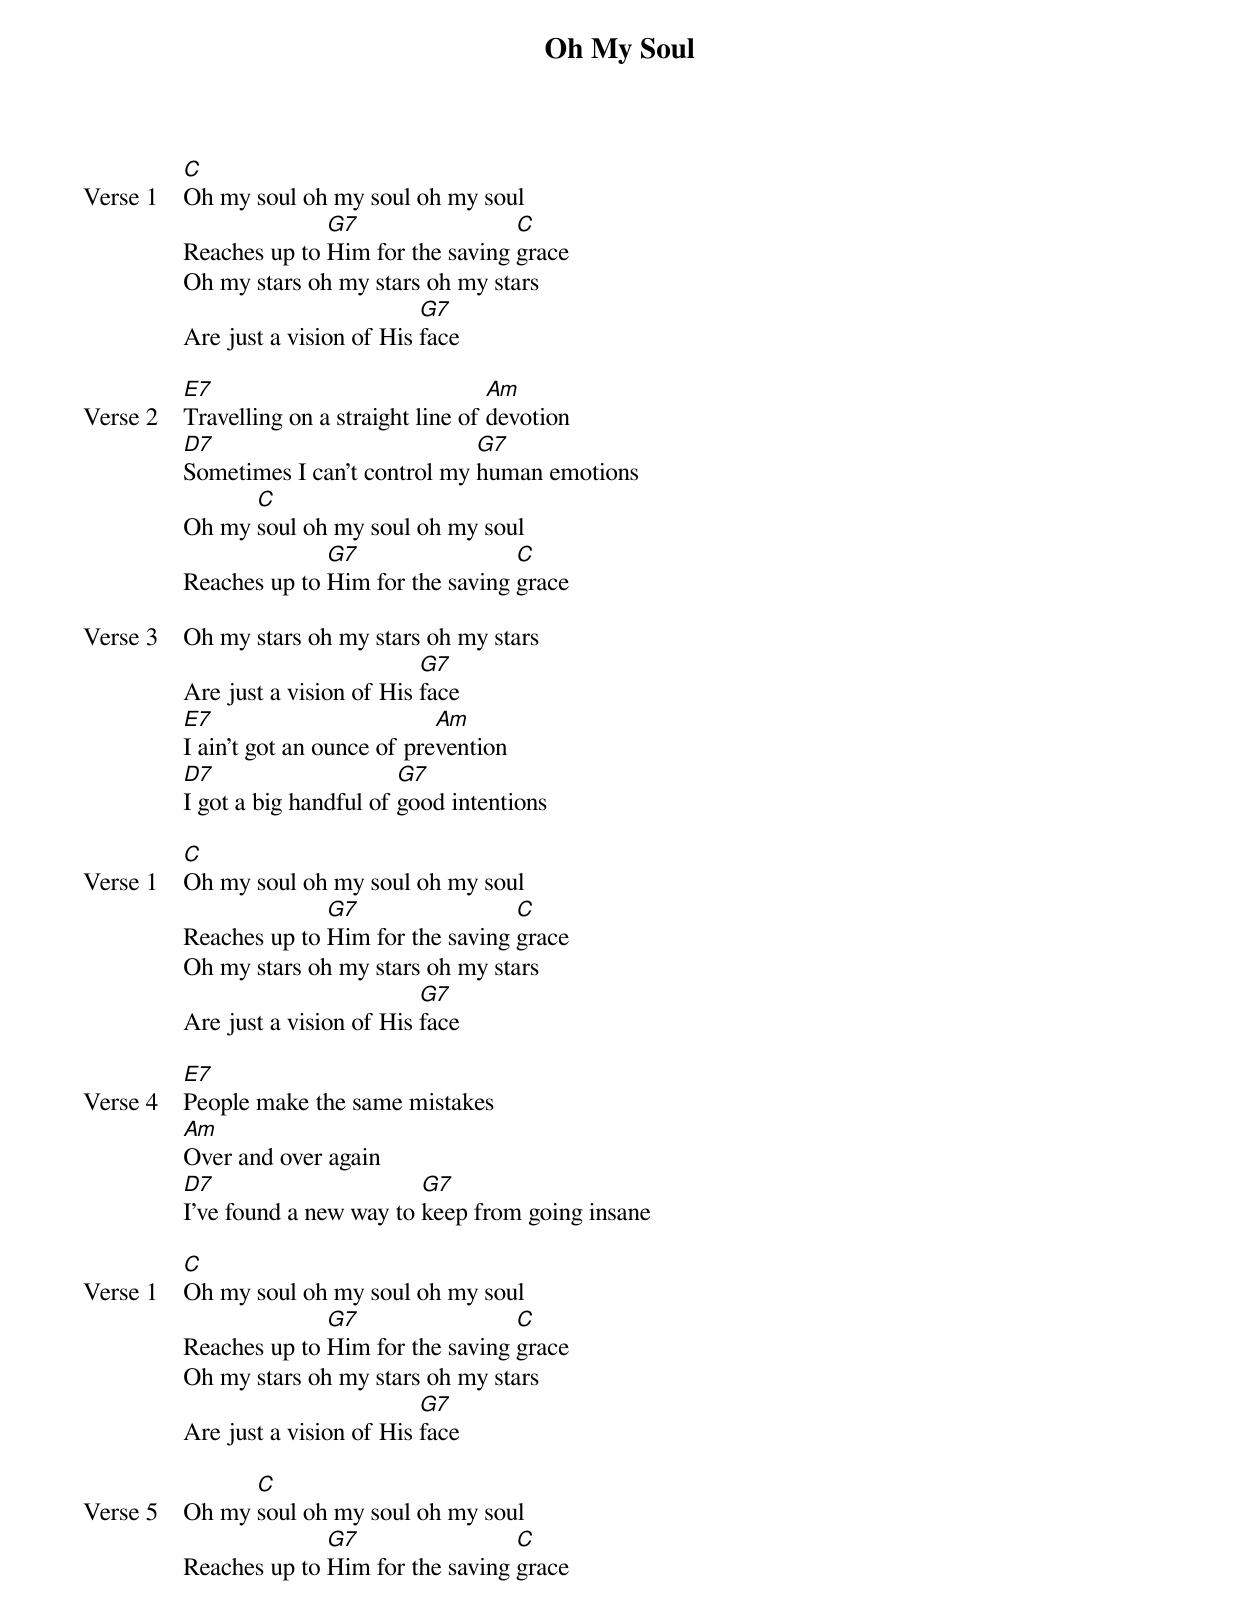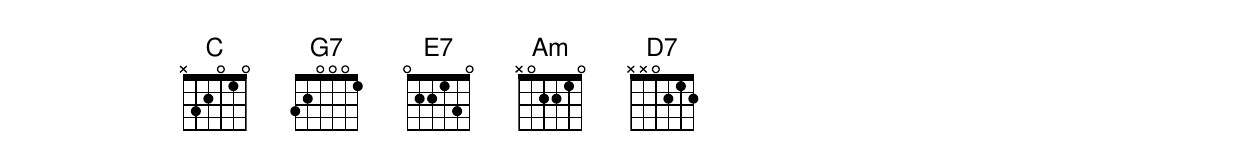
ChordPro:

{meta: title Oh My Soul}
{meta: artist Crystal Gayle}
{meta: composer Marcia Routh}
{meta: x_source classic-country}
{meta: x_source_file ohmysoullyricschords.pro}
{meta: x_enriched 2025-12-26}

{start_of_verse: Verse 1}
[C]Oh my soul oh my soul oh my soul
Reaches up to [G7]Him for the saving [C]grace
Oh my stars oh my stars oh my stars
Are just a vision of His [G7]face
{end_of_verse}

{start_of_verse: Verse 2}
[E7]Travelling on a straight line of [Am]devotion
[D7]Sometimes I can't control my [G7]human emotions
Oh my [C]soul oh my soul oh my soul
Reaches up to [G7]Him for the saving [C]grace
{end_of_verse}

{start_of_verse: Verse 3}
Oh my stars oh my stars oh my stars
Are just a vision of His [G7]face
[E7]I ain't got an ounce of pre[Am]vention
[D7]I got a big handful of [G7]good intentions
{end_of_verse}

{start_of_verse: Verse 1}
[C]Oh my soul oh my soul oh my soul
Reaches up to [G7]Him for the saving [C]grace
Oh my stars oh my stars oh my stars
Are just a vision of His [G7]face
{end_of_verse}

{start_of_verse: Verse 4}
[E7]People make the same mistakes
[Am]Over and over again
[D7]I've found a new way to [G7]keep from going insane
{end_of_verse}

{start_of_verse: Verse 1}
[C]Oh my soul oh my soul oh my soul
Reaches up to [G7]Him for the saving [C]grace
Oh my stars oh my stars oh my stars
Are just a vision of His [G7]face
{end_of_verse}

{start_of_verse: Verse 5}
Oh my [C]soul oh my soul oh my soul
Reaches up to [G7]Him for the saving [C]grace
{end_of_verse}
